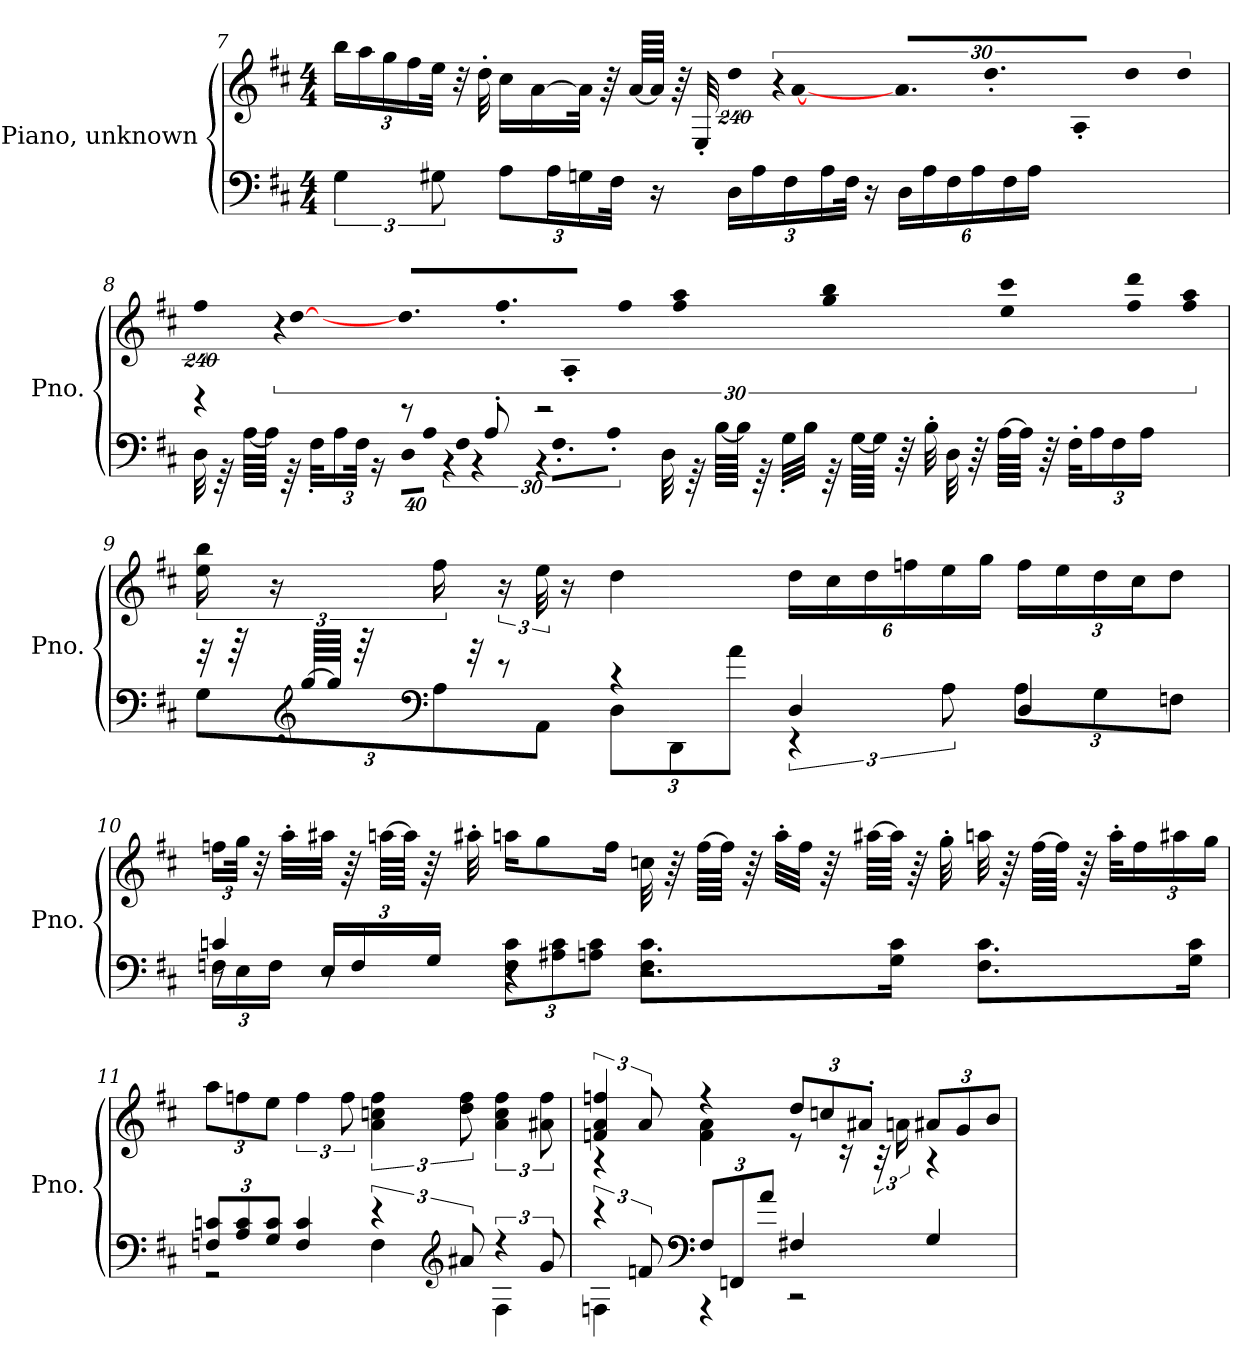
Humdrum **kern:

**kern	**kern
*part1	*part1
*staff2	*staff1
*I"Piano, unknown	*
*I'Pno.	*
!!LO:PB:g=z
*clefF4	*clefG2
*k[f#c#]	*k[f#c#]
*M4/4	*M4/4
*	*Xbrackettup
=7	=7
6G\	24bb\LL
.	24aa\
.	24gg\
.	24ff#\
12G#X\	48ee\JJk
.	32r
.	32dd'\
*Xbrackettup	*
12A\L	16cc#\LL
.	[16a\
24A\L	.
24Gn\	32a\JJk]
.	64r
48F#\JJk	.
.	[64a/LLLL
16r	64a/JJJJ]
.	64r
.	32E'/
*	*brackettup
!	!LO:N:vis=16
24D\LL	1920%137dd\
24A\	.
!	!LO:N:vis=64
.	960%17r
24F#\	.
!	!LO:N:vis=64
.	[960%17a/
.	1920ryy
!	!LO:N:vis=32.
.	1920%103a/LLL]
24A\	.
!	!LO:N:vis=32.
.	1920%103dd'/
48F#\JJk	.
16r	.
!	!LO:N:vis=32
.	640%23A'/JJJ
24D\LL	.
.	6dd\
24A\	.
24F#\	.
24A\	.
24F#\	.
.	12dd\
24A\JJ	.
1920ryy	.
!!LO:LB:g=z
=8	=8
*^	*
!	!	!LO:N:vis=16
4r	32D\	1920%137ff#\
.	64r	.
.	[64A\LLLL	.
.	64A\JJJJ]	.
!	!	!LO:N:vis=64
.	.	960%17r
.	64r	.
!	!	!LO:N:vis=64
.	.	[960%17dd\
.	32F#'\KLL	.
.	.	1920ryy
!	!	!LO:N:vis=32.
.	.	1920%103dd/LLL]
.	24A\	.
!	!	!LO:N:vis=32.
.	.	1920%103ff#'/
.	48F#\JJk	.
.	16r	.
!	!	!LO:N:vis=32
.	.	640%23A'/JJJ
*	*brackettup	*
!	!LO:N:vis=32	!
8r	640%23D\LLL	.
.	.	6ff#\
!	!LO:N:vis=32	!
.	640%23A\JJJ	.
!	!LO:N:vis=64	!
.	960%17r	.
!	!LO:N:vis=64	!
.	960%17F#\	.
!	!LO:N:vis=32	!
.	640%23r	.
8A'/	.	.
!	!LO:N:vis=64	!
.	960%17r	.
!	!LO:N:vis=32.	!
.	1920%103F#'\LLL	.
.	.	12ff#\ 12aa\
!	!LO:N:vis=32	!
.	640%23A'\JJJ	.
2r	.	.
.	32D\	6gg\ 6bb\
.	64r	.
.	[64B\LLLL	.
.	64B\JJJJ]	.
.	64r	.
.	32G'\LLL	.
.	32B\JJJ	.
.	64r	.
.	.	12ee\ 12ccc#\
.	[64G\LLLL	.
.	64G\JJJJ]	.
.	64r	.
.	32B'\	.
.	32D\	6ff#\ 6ddd\
.	64r	.
.	[64A\LLLL	.
.	64A\JJJJ]	.
.	64r	.
.	32F#'\KLL	.
*	*Xbrackettup	*
.	24A\	.
.	24F#\	12ff#\ 12aa\
.	24A\JJ	.
1920ryy	.	.
!!LO:LB:g=z
=9	=9	=9
32r	12G\L	24ee\ 24bb\
64r	.	.
.	.	24r
*clefG2	*	*
[64gg/LLLL	.	.
64gg/JJJJ]	.	.
64r	.	.
*clefF4	*	*
.	12A\	24ff#\
32r	.	.
8r	.	24r
.	12AA\J	48ee\
.	.	16r
4r	12D\L	4dd\
.	12DD\	.
.	12a\J	.
*	*brackettup	*Xbrackettup
4D/	6r	24dd\LL
.	.	24cc#\
.	.	24dd\
.	.	24ffn\
.	12A\	24ee\
.	.	24gg\JJ
*	*Xbrackettup	*
4D/	12A\L	24ff\LL
.	.	24ee\
.	12G\	24dd\
.	.	24cc#\J
.	12Fn\J	12dd\J
!!LO:LB:g=z
=10	=10	=10
*	*^	*
4cn/	24Fn\LL	8r	24ffn\LL
.	24E\	.	48gg\JJk
.	.	.	32r
.	24F\JJ	.	.
.	.	.	32aa'\LLL
.	8r	24E/LL	32aa#X\JJJ
.	.	.	64r
.	.	24F/	.
.	.	.	[64aan\LLLL
.	.	.	64aa\JJJJ]
.	.	.	64r
.	.	24G/JJ	.
.	.	.	32aa#X'\
4r	12F\ 12c\L	4r	16aan\KL
.	.	.	8gg\
.	12A#X\ 12c\	.	.
.	12An\ 12c\J	.	.
.	.	.	16ff\Jk
2r	8.F\ 8.c\L	2r	32ccn\
.	.	.	64r
.	.	.	[64ff\LLLL
.	.	.	64ff\JJJJ]
.	.	.	64r
.	.	.	32aa'\LLL
.	.	.	32ff\JJJ
.	.	.	64r
.	.	.	[64aa#X\LLLL
.	16G\ 16c\Jk	.	64aa#\JJJJ]
.	.	.	64r
.	.	.	32gg'\
.	8.F\ 8.c\L	.	32aan\
.	.	.	64r
.	.	.	[64ff\LLLL
.	.	.	64ff\JJJJ]
.	.	.	64r
.	.	.	32aa'\KLL
.	.	.	24ff\
.	.	.	24aa#X\
.	16G\ 16c\Jk	.	.
.	.	.	24gg\JJ
*	*v	*v	*
!!LO:LB:g=z
=11	=11	=11
12Fn/ 12cn/L	2r	12aa\L
12A/ 12c/	.	12ffn\
12G/ 12c/J	.	12ee\J
*	*	*brackettup
4F/ 4c/	.	6ff\
.	.	12ff\
*brackettup	*	*
6r	4F\	6a\ 6ccn\ 6ff\
*clefG2	*	*
12a#X/	.	12dd\ 12ff\
6r	4F\	6a\ 6cc\ 6ff\
12g/	.	12a#X\ 12ff\
=12	=12	=12
*	*	*^
6r	4Fn\	6fn/ 6a/ 6ffn/	4r
12fn/	.	12a/	.
*clefF4	*	*	*
*Xbrackettup	*	*	*
12F/L	4r	4r	4f\ 4a\
12FFn/	.	.	.
12a/J	.	.	.
*	*	*Xbrackettup	*
4F#X/	2r	12dd/L	8r
.	.	12ccn/	.
.	.	.	16r
.	.	12a#X'/J	.
*	*	*	*brackettup
.	.	.	48r
.	.	.	24an\
*	*	*Xbrackettup	*
4G/	.	12a#X/L	4r
.	.	12g/	.
.	.	12b/J	.
*v	*v	*	*
*	*v	*v
=	=
*-	*-
